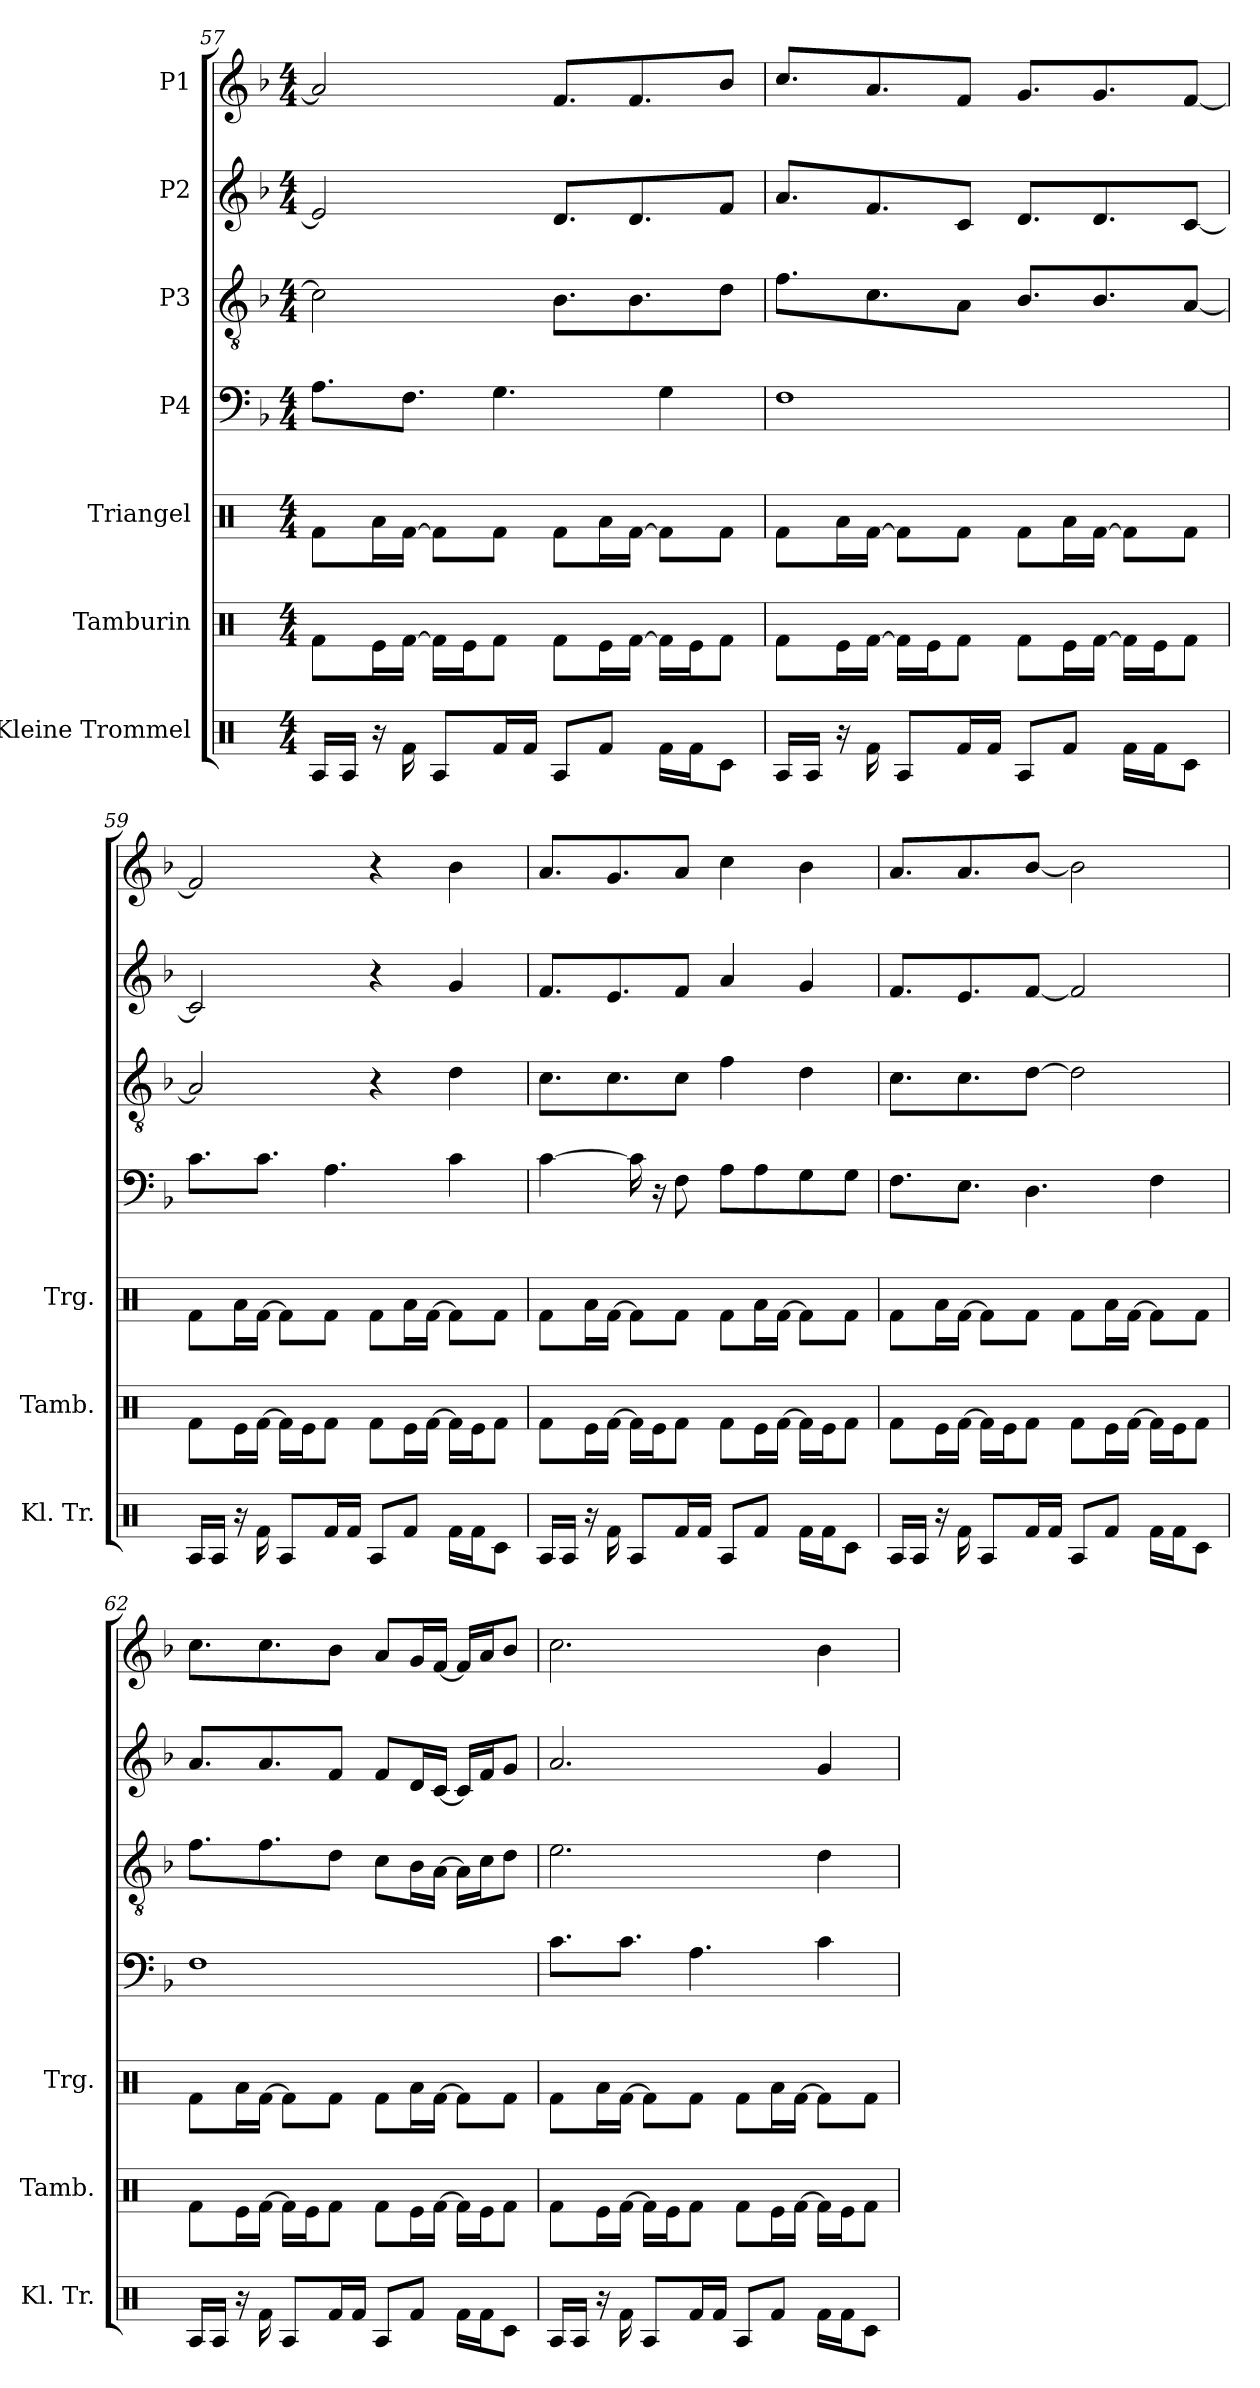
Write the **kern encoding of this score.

**kern	**kern	**kern	**kern	**kern	**kern	**kern
*part7	*part6	*part5	*part4	*part3	*part2	*part1
*staff7	*staff6	*staff5	*staff4	*staff3	*staff2	*staff1
*I"Kleine Trommel	*I"Tamburin	*I"Triangel	*I"P4	*I"P3	*I"P2	*I"P1
*I'Kl. Tr.	*I'Tamb.	*I'Trg.	*	*	*	*
*clefX	*clefX	*clefX	*clefF4	*clefGv2	*clefG2	*clefG2
*	*	*	*	*ITrd7c12	*	*
*k[]	*k[]	*k[]	*k[b-]	*k[b-]	*k[b-]	*k[b-]
*C:	*C:	*C:	*F:	*F:	*F:	*F:
*M4/4	*M4/4	*M4/4	*M4/4	*M4/4	*M4/4	*M4/4
=57	=57	=57	=57	=57	=57	=57
16RAi/LL	8Rfi\L	8Rfi\L	8.Ai\L	2Ci\]	2ei/]	2ai/]
16RAi/JJ	.	.	.	.	.	.
16r	16Rei\L	16Rai\L	.	.	.	.
16Rfi\	[>16Rfi\JJ	[>16Rfi\JJ	8.Fi\J	.	.	.
8RAi/L	16Rfi\LL]	8Rfi\L]	.	.	.	.
.	16Rei\J	.	.	.	.	.
16Rfi/L	8Rfi\J	8Rfi\J	4.Gi\	.	.	.
16Rfi/JJ	.	.	.	.	.	.
8RAi/L	8Rfi\L	8Rfi\L	.	8.BB-i\L	8.di/L	8.fi/L
8Rfi/J	16Rei\L	16Rai\L	.	.	.	.
.	[>16Rfi\JJ	[>16Rfi\JJ	.	8.BB-i\	8.di/	8.fi/
16Rfi\LL	16Rfi\LL]	8Rfi\L]	4Gi\	.	.	.
16Rfi\J	16Rei\J	.	.	.	.	.
8Rci\J	8Rfi\J	8Rfi\J	.	8Di\J	8fi/J	8b-i/J
=58	=58	=58	=58	=58	=58	=58
16RAi/LL	8Rfi\L	8Rfi\L	1Fi	8.Fi\L	8.ai/L	8.cci/L
16RAi/JJ	.	.	.	.	.	.
16r	16Rei\L	16Rai\L	.	.	.	.
16Rfi\	[>16Rfi\JJ	[>16Rfi\JJ	.	8.Ci\	8.fi/	8.ai/
8RAi/L	16Rfi\LL]	8Rfi\L]	.	.	.	.
.	16Rei\J	.	.	.	.	.
16Rfi/L	8Rfi\J	8Rfi\J	.	8AAi\J	8ci/J	8fi/J
16Rfi/JJ	.	.	.	.	.	.
8RAi/L	8Rfi\L	8Rfi\L	.	8.BB-i/L	8.di/L	8.gi/L
8Rfi/J	16Rei\L	16Rai\L	.	.	.	.
.	[>16Rfi\JJ	[>16Rfi\JJ	.	8.BB-i/	8.di/	8.gi/
16Rfi\LL	16Rfi\LL]	8Rfi\L]	.	.	.	.
16Rfi\J	16Rei\J	.	.	.	.	.
8Rci\J	8Rfi\J	8Rfi\J	.	[<8AAi/J	[<8ci/J	[<8fi/J
!!LO:LB:g=z
=59	=59	=59	=59	=59	=59	=59
16RAi/LL	8Rfi\L	8Rfi\L	8.ci\L	2AAi/]	2ci/]	2fi/]
16RAi/JJ	.	.	.	.	.	.
16r	16Rei\L	16Rai\L	.	.	.	.
16Rfi\	[>16Rfi\JJ	[>16Rfi\JJ	8.ci\J	.	.	.
8RAi/L	16Rfi\LL]	8Rfi\L]	.	.	.	.
.	16Rei\J	.	.	.	.	.
16Rfi/L	8Rfi\J	8Rfi\J	4.Ai\	.	.	.
16Rfi/JJ	.	.	.	.	.	.
8RAi/L	8Rfi\L	8Rfi\L	.	4r	4r	4r
8Rfi/J	16Rei\L	16Rai\L	.	.	.	.
.	[>16Rfi\JJ	[>16Rfi\JJ	.	.	.	.
16Rfi\LL	16Rfi\LL]	8Rfi\L]	4ci\	4Di\	4gi/	4b-i\
16Rfi\J	16Rei\J	.	.	.	.	.
8Rci\J	8Rfi\J	8Rfi\J	.	.	.	.
=60	=60	=60	=60	=60	=60	=60
16RAi/LL	8Rfi\L	8Rfi\L	[>4ci\	8.Ci\L	8.fi/L	8.ai/L
16RAi/JJ	.	.	.	.	.	.
16r	16Rei\L	16Rai\L	.	.	.	.
16Rfi\	[>16Rfi\JJ	[>16Rfi\JJ	.	8.Ci\	8.ei/	8.gi/
8RAi/L	16Rfi\LL]	8Rfi\L]	16ci\]	.	.	.
.	16Rei\J	.	16r	.	.	.
16Rfi/L	8Rfi\J	8Rfi\J	8Fi\	8Ci\J	8fi/J	8ai/J
16Rfi/JJ	.	.	.	.	.	.
8RAi/L	8Rfi\L	8Rfi\L	8Ai\L	4Fi\	4ai/	4cci\
8Rfi/J	16Rei\L	16Rai\L	8Ai\	.	.	.
.	[>16Rfi\JJ	[>16Rfi\JJ	.	.	.	.
16Rfi\LL	16Rfi\LL]	8Rfi\L]	8Gi\	4Di\	4gi/	4b-i\
16Rfi\J	16Rei\J	.	.	.	.	.
8Rci\J	8Rfi\J	8Rfi\J	8Gi\J	.	.	.
=61	=61	=61	=61	=61	=61	=61
16RAi/LL	8Rfi\L	8Rfi\L	8.Fi\L	8.Ci\L	8.fi/L	8.ai/L
16RAi/JJ	.	.	.	.	.	.
16r	16Rei\L	16Rai\L	.	.	.	.
16Rfi\	[>16Rfi\JJ	[>16Rfi\JJ	8.Ei\J	8.Ci\	8.ei/	8.ai/
8RAi/L	16Rfi\LL]	8Rfi\L]	.	.	.	.
.	16Rei\J	.	.	.	.	.
16Rfi/L	8Rfi\J	8Rfi\J	4.Di\	[>8Di\J	[<8fi/J	[<8b-i/J
16Rfi/JJ	.	.	.	.	.	.
8RAi/L	8Rfi\L	8Rfi\L	.	2Di\]	2fi/]	2b-i\]
8Rfi/J	16Rei\L	16Rai\L	.	.	.	.
.	[>16Rfi\JJ	[>16Rfi\JJ	.	.	.	.
16Rfi\LL	16Rfi\LL]	8Rfi\L]	4Fi\	.	.	.
16Rfi\J	16Rei\J	.	.	.	.	.
8Rci\J	8Rfi\J	8Rfi\J	.	.	.	.
=62	=62	=62	=62	=62	=62	=62
16RAi/LL	8Rfi\L	8Rfi\L	1Fi	8.Fi\L	8.ai/L	8.cci\L
16RAi/JJ	.	.	.	.	.	.
16r	16Rei\L	16Rai\L	.	.	.	.
16Rfi\	[>16Rfi\JJ	[>16Rfi\JJ	.	8.Fi\	8.ai/	8.cci\
8RAi/L	16Rfi\LL]	8Rfi\L]	.	.	.	.
.	16Rei\J	.	.	.	.	.
16Rfi/L	8Rfi\J	8Rfi\J	.	8Di\J	8fi/J	8b-i\J
16Rfi/JJ	.	.	.	.	.	.
8RAi/L	8Rfi\L	8Rfi\L	.	8Ci\L	8fi/L	8ai/L
8Rfi/J	16Rei\L	16Rai\L	.	16BB-i\L	16di/L	16gi/L
.	[>16Rfi\JJ	[>16Rfi\JJ	.	[>16AAi\JJ	[<16ci/JJ	[<16fi/JJ
16Rfi\LL	16Rfi\LL]	8Rfi\L]	.	16AAi\LL]	16ci/LL]	16fi/LL]
16Rfi\J	16Rei\J	.	.	16Ci\J	16fi/J	16ai/J
8Rci\J	8Rfi\J	8Rfi\J	.	8Di\J	8gi/J	8b-i/J
!!LO:PB:g=z
=63	=63	=63	=63	=63	=63	=63
16RAi/LL	8Rfi\L	8Rfi\L	8.ci\L	2.Ei\	2.ai/	2.cci\
16RAi/JJ	.	.	.	.	.	.
16r	16Rei\L	16Rai\L	.	.	.	.
16Rfi\	[>16Rfi\JJ	[>16Rfi\JJ	8.ci\J	.	.	.
8RAi/L	16Rfi\LL]	8Rfi\L]	.	.	.	.
.	16Rei\J	.	.	.	.	.
16Rfi/L	8Rfi\J	8Rfi\J	4.Ai\	.	.	.
16Rfi/JJ	.	.	.	.	.	.
8RAi/L	8Rfi\L	8Rfi\L	.	.	.	.
8Rfi/J	16Rei\L	16Rai\L	.	.	.	.
.	[>16Rfi\JJ	[>16Rfi\JJ	.	.	.	.
16Rfi\LL	16Rfi\LL]	8Rfi\L]	4ci\	4Di\	4gi/	4b-i\
16Rfi\J	16Rei\J	.	.	.	.	.
8Rci\J	8Rfi\J	8Rfi\J	.	.	.	.
=	=	=	=	=	=	=
*-	*-	*-	*-	*-	*-	*-
